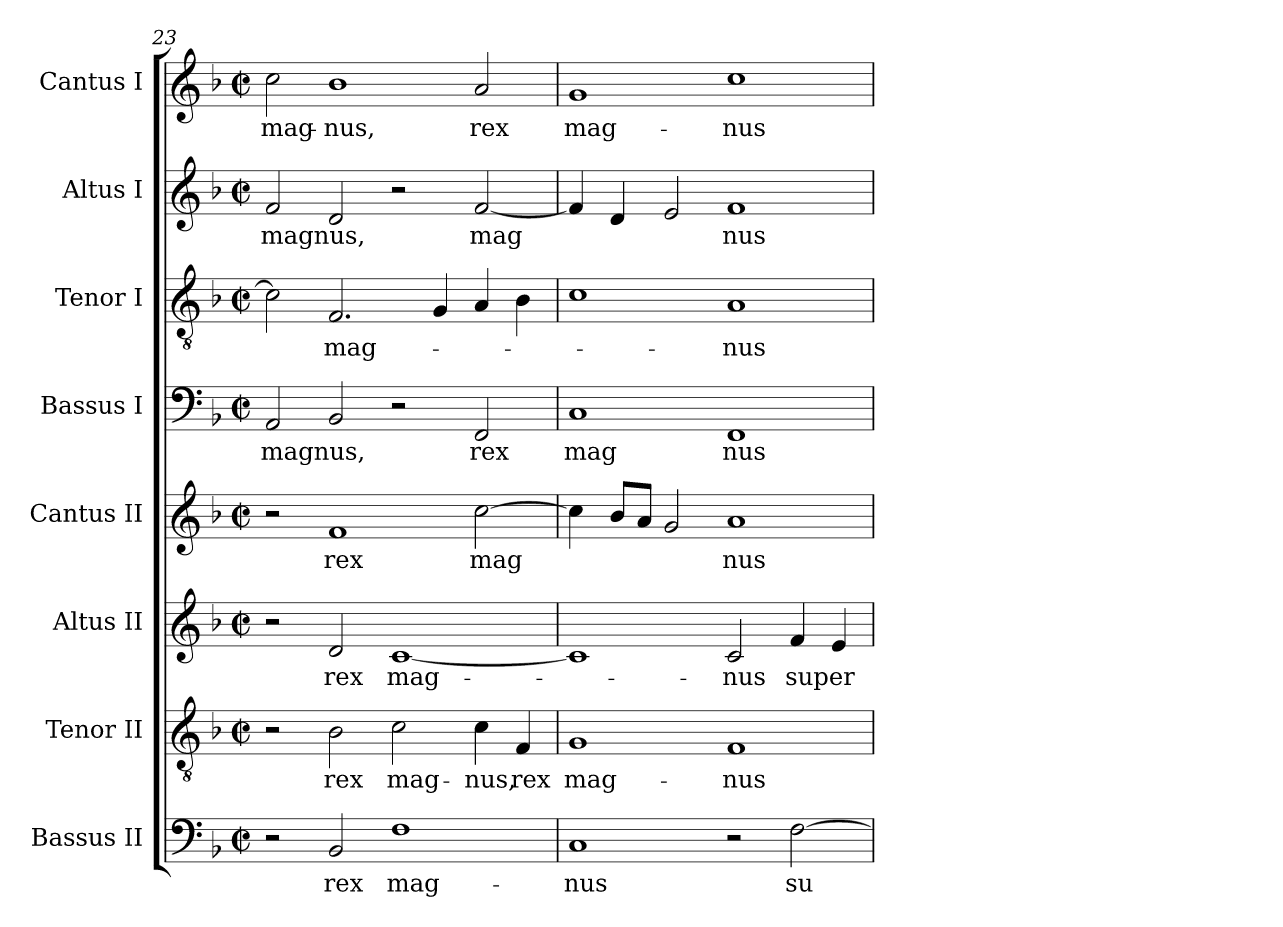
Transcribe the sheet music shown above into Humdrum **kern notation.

**kern	**text	**kern	**text	**kern	**text	**kern	**text	**kern	**text	**kern	**text	**kern	**text	**kern	**text
*part8	*part8	*part7	*part7	*part6	*part6	*part5	*part5	*part4	*part4	*part3	*part3	*part2	*part2	*part1	*part1
*staff8	*staff8	*staff7	*staff7	*staff6	*staff6	*staff5	*staff5	*staff4	*staff4	*staff3	*staff3	*staff2	*staff2	*staff1	*staff1
*I"Bassus II	*	*I"Tenor II	*	*I"Altus II	*	*I"Cantus II	*	*I"Bassus I	*	*I"Tenor I	*	*I"Altus I	*	*I"Cantus I	*
!!LO:LB:g=z
*clefF4	*	*clefGv2	*	*clefG2	*	*clefG2	*	*clefF4	*	*clefGv2	*	*clefG2	*	*clefG2	*
*k[b-]	*	*k[b-]	*	*k[b-]	*	*k[b-]	*	*k[b-]	*	*k[b-]	*	*k[b-]	*	*k[b-]	*
*F:	*	*F:	*	*F:	*	*F:	*	*F:	*	*F:	*	*F:	*	*F:	*
*M2/2	*	*M2/2	*	*M2/2	*	*M2/2	*	*M2/2	*	*M2/2	*	*M2/2	*	*M2/2	*
*met(c|)	*	*met(c|)	*	*met(c|)	*	*met(c|)	*	*met(c|)	*	*met(c|)	*	*met(c|)	*	*met(c|)	*
=23	=23	=23	=23	=23	=23	=23	=23	=23	=23	=23	=23	=23	=23	=23	=23
!	!	!	!	!	!	!	!	!	!LO:LY:b	!	!	!	!LO:LY:b	!	!LO:LY:b:cj
2r	.	2r	.	2r	.	2r	.	2AA/	magnus,	2c\]	.	2f/	magnus,	2cc\	mag-
!	!LO:LY:b:cj	!	!LO:LY:b:cj	!	!LO:LY:b:cj	!	!LO:LY:b:cj	!	!	!	!LO:LY:b	!	!	!	!LO:LY:b:cj
2BB-/	rex	2B-\	rex	2d/	rex	1f	rex	2BB-/	.	2.F/	mag-	2d/	.	1b-	-nus,
!	!LO:LY:b:cj	!	!LO:LY:b:cj	!	!LO:LY:b	!	!	!	!	!	!	!	!	!	!
1F	mag-	2c\	mag-	[<1c	mag-	.	.	2r	.	.	.	2r	.	.	.
.	.	.	.	.	.	.	.	.	.	4G/	.	.	.	.	.
!	!	!	!LO:LY:b:cj	!	!	!	!LO:LY:b	!	!LO:LY:b:cj	!	!	!	!LO:LY:b	!	!LO:LY:b:cj
.	.	4c\	-nus,	.	.	[>2cc\	mag	2FF/	rex	4A/	.	[<2f/	mag	2a/	rex
!	!	!	!LO:LY:b:cj	!	!	!	!	!	!	!	!	!	!	!	!
.	.	4F/	rex	.	.	.	.	.	.	4B-\	.	.	.	.	.
=24	=24	=24	=24	=24	=24	=24	=24	=24	=24	=24	=24	=24	=24	=24	=24
!	!LO:LY:b:cj	!	!LO:LY:b:cj	!	!	!	!	!	!LO:LY:b:cj	!	!	!	!	!	!LO:LY:b:cj
1C	-nus	1G	mag-	1c]	.	4cc\]	.	1C	mag	1c	.	4f/]	.	1g	mag-
.	.	.	.	.	.	8b-/L	.	.	.	.	.	4d/	.	.	.
.	.	.	.	.	.	8a/J	.	.	.	.	.	.	.	.	.
.	.	.	.	.	.	2g/	.	.	.	.	.	2e/	.	.	.
!	!	!	!LO:LY:b:cj	!	!LO:LY:b:cj	!	!LO:LY:b:cj	!	!LO:LY:b:cj	!	!LO:LY:b:cj	!	!LO:LY:b:cj	!	!LO:LY:b:cj
2r	.	1F	-nus	2c/	-nus	1a	nus	1FF	nus	1A	-nus	1f	nus	1cc	-nus
!	!LO:LY:b:cj	!	!	!	!LO:LY:b	!	!	!	!	!	!	!	!	!	!
[>2F\	su-	.	.	4f/	super	.	.	.	.	.	.	.	.	.	.
.	.	.	.	4e/	.	.	.	.	.	.	.	.	.	.	.
=	=	=	=	=	=	=	=	=	=	=	=	=	=	=	=
*-	*-	*-	*-	*-	*-	*-	*-	*-	*-	*-	*-	*-	*-	*-	*-
